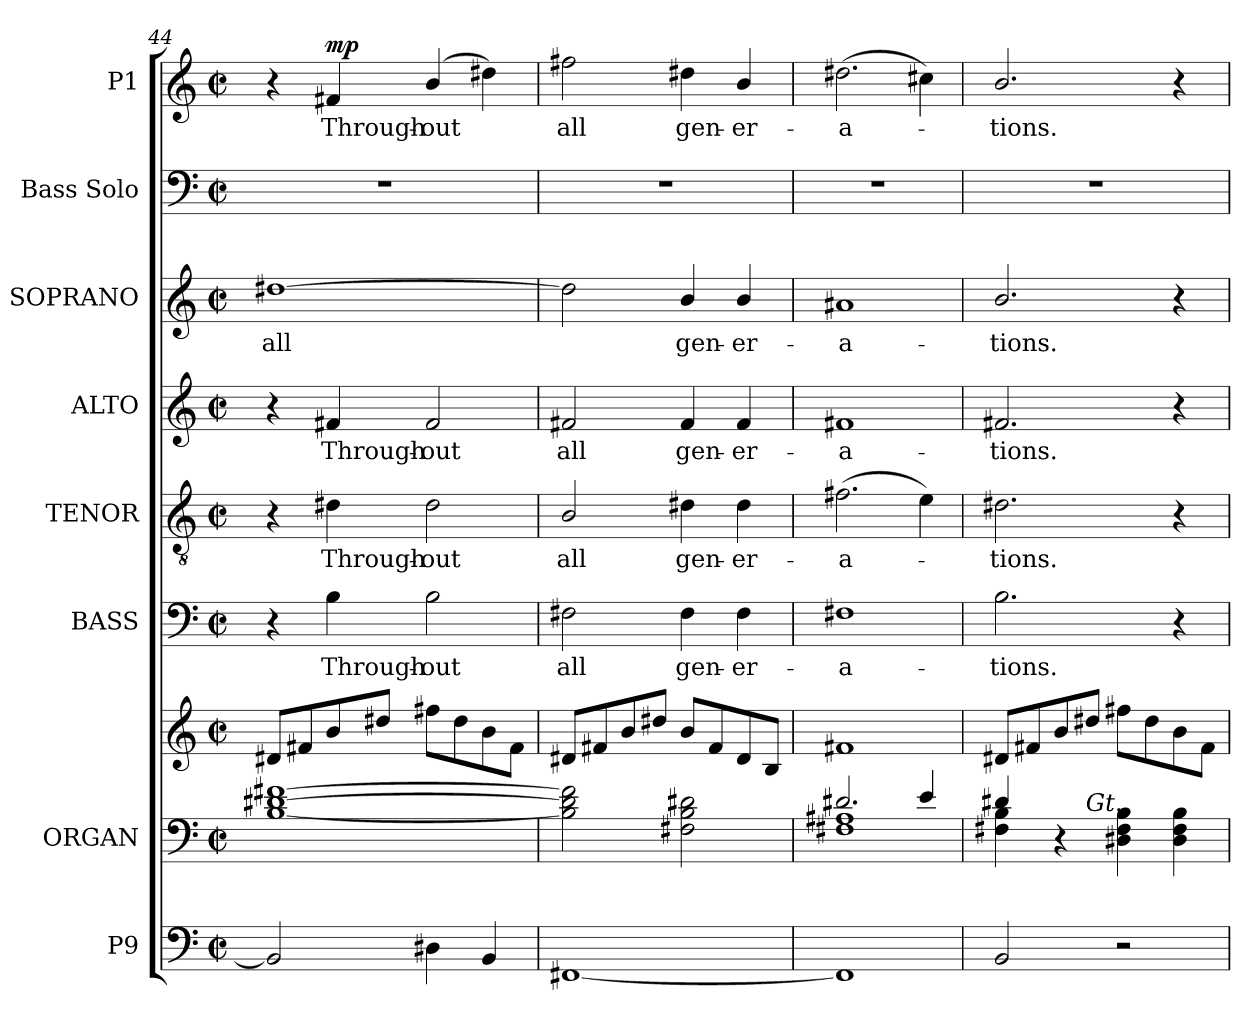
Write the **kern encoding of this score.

**kern	**kern	**kern	**kern	**text	**kern	**text	**kern	**text	**kern	**text	**kern	**kern	**text	**dynam
*part8	*part7	*part7	*part6	*part6	*part5	*part5	*part4	*part4	*part3	*part3	*part2	*part1	*part1	*part1
*staff9	*staff8	*staff7	*staff6	*staff6	*staff5	*staff5	*staff4	*staff4	*staff3	*staff3	*staff2	*staff1	*staff1	*staff1
*I"P9	*I"ORGAN	*	*I"BASS	*	*I"TENOR	*	*I"ALTO	*	*I"SOPRANO	*	*I"Bass Solo	*I"P1	*	*
!!LO:LB:g=z
*clefF4	*clefF4	*clefG2	*clefF4	*	*clefGv2	*	*clefG2	*	*clefG2	*	*clefF4	*clefG2	*	*
*	*	*	*	*	*ITrd7c12	*	*	*	*	*	*	*	*	*
*k[]	*k[]	*k[]	*k[]	*	*k[]	*	*k[]	*	*k[]	*	*k[]	*k[]	*	*
*C:	*C:	*C:	*C:	*	*C:	*	*C:	*	*C:	*	*C:	*C:	*	*
*M2/2	*M2/2	*M2/2	*M2/2	*	*M2/2	*	*M2/2	*	*M2/2	*	*M2/2	*M2/2	*	*
*met(c|)	*met(c|)	*met(c|)	*met(c|)	*	*met(c|)	*	*met(c|)	*	*met(c|)	*	*met(c|)	*met(c|)	*	*
=44	=44	=44	=44	=44	=44	=44	=44	=44	=44	=44	=44	=44	=44	=44
!	!	!	!	!	!	!	!	!	!	!LO:LY:b:color=#000000	!	!	!	!
2BBi/]	[1Bi [1d#Xi [1f#i	8d#Xi/L	4r	.	4r	.	4r	.	[1dd#Xi	all	1r	4r	.	.
.	.	8f#i/	.	.	.	.	.	.	.	.	.	.	.	.
!	!	!	!	!LO:LY:b:color=#000000	!	!	!	!	!	!	!	!	!	!
!	!	!	!	!	!	!LO:LY:b:color=#000000	!	!	!	!	!	!	!	!
!	!	!	!	!	!	!	!	!LO:LY:b:color=#000000	!	!	!	!	!	!
!	!	!	!	!	!	!	!	!	!	!	!	!	!LO:LY:b:color=#000000	!
.	.	8bi/	4Bi\	Through-	4D#Xi\	Through-	4f#i/	Through-	.	.	.	4f#i/	Through-	mp
.	.	8dd#Xi/J	.	.	.	.	.	.	.	.	.	.	.	.
!	!	!	!	!LO:LY:b:color=#000000	!	!	!	!	!	!	!	!	!	!
!	!	!	!	!	!	!LO:LY:b:color=#000000	!	!	!	!	!	!	!	!
!	!	!	!	!	!	!	!	!LO:LY:b:color=#000000	!	!	!	!	!	!
!	!	!	!	!	!	!	!	!	!	!	!	!	!LO:LY:b:color=#000000	!
4D#Xi\	.	8ff#i\L	2Bi\	-out	2D#i\	-out	2f#i/	-out	.	.	.	(4bi/	-out	.
.	.	8dd#i\	.	.	.	.	.	.	.	.	.	.	.	.
4BBi/	.	8bi\	.	.	.	.	.	.	.	.	.	4dd#Xi\)	.	.
.	.	8f#i\J	.	.	.	.	.	.	.	.	.	.	.	.
=45	=45	=45	=45	=45	=45	=45	=45	=45	=45	=45	=45	=45	=45	=45
!	!	!	!	!LO:LY:b:color=#000000	!	!	!	!	!	!	!	!	!	!
!	!	!	!	!	!	!LO:LY:b:color=#000000	!	!	!	!	!	!	!	!
!	!	!	!	!	!	!	!	!LO:LY:b:color=#000000	!	!	!	!	!	!
!	!	!	!	!	!	!	!	!	!	!	!	!	!LO:LY:b:color=#000000	!
[1FF#i	2Bi\] 2d#i] 2f#i]	8d#Xi/L	2F#i\	all	2BBi/	all	2f#i/	all	2dd#i\]	.	1r	2ff#i\	all	.
.	.	8f#i/	.	.	.	.	.	.	.	.	.	.	.	.
.	.	8bi/	.	.	.	.	.	.	.	.	.	.	.	.
.	.	8dd#Xi/J	.	.	.	.	.	.	.	.	.	.	.	.
!	!	!	!	!LO:LY:b:color=#000000	!	!	!	!	!	!	!	!	!	!
!	!	!	!	!	!	!LO:LY:b:color=#000000	!	!	!	!	!	!	!	!
!	!	!	!	!	!	!	!	!LO:LY:b:color=#000000	!	!	!	!	!	!
!	!	!	!	!	!	!	!	!	!	!LO:LY:b:color=#000000	!	!	!	!
!	!	!	!	!	!	!	!	!	!	!	!	!	!LO:LY:b:color=#000000	!
.	2F#i\ 2Bi 2d#Xi	8bi/L	4F#i\	gen-	4D#Xi\	gen-	4f#i/	gen-	4bi/	gen-	.	4dd#Xi\	gen-	.
.	.	8f#i/	.	.	.	.	.	.	.	.	.	.	.	.
!	!	!	!	!LO:LY:b:color=#000000	!	!	!	!	!	!	!	!	!	!
!	!	!	!	!	!	!LO:LY:b:color=#000000	!	!	!	!	!	!	!	!
!	!	!	!	!	!	!	!	!LO:LY:b:color=#000000	!	!	!	!	!	!
!	!	!	!	!	!	!	!	!	!	!LO:LY:b:color=#000000	!	!	!	!
!	!	!	!	!	!	!	!	!	!	!	!	!	!LO:LY:b:color=#000000	!
.	.	8d#i/	4F#i\	-er-	4D#i\	-er-	4f#i/	-er-	4bi/	-er-	.	4bi/	-er-	.
.	.	8Bi/J	.	.	.	.	.	.	.	.	.	.	.	.
=46	=46	=46	=46	=46	=46	=46	=46	=46	=46	=46	=46	=46	=46	=46
*	*^	*	*	*	*	*	*	*	*	*	*	*	*	*
!	!	!	!	!	!LO:LY:b:color=#000000	!	!	!	!	!	!	!	!	!	!
!	!	!	!	!	!	!	!LO:LY:b:color=#000000	!	!	!	!	!	!	!	!
!	!	!	!	!	!	!	!	!	!LO:LY:b:color=#000000	!	!	!	!	!	!
!	!	!	!	!	!	!	!	!	!	!	!LO:LY:b:color=#000000	!	!	!	!
!	!	!	!	!	!	!	!	!	!	!	!	!	!	!LO:LY:b:color=#000000	!
1FF#i]	2.d#Xi/	1F#i 1A#Xi	1f#i	1F#i	-a-	(2.F#i\	-a-	1f#i	-a-	1a#Xi	-a-	1r	(2.dd#Xi\	-a-	.
.	4ei/	.	.	.	.	4Ei\)	.	.	.	.	.	.	4cc#Xi\)	.	.
=47	=47	=47	=47	=47	=47	=47	=47	=47	=47	=47	=47	=47	=47	=47	=47
!	!	!	!	!	!LO:LY:b:color=#000000	!	!	!	!	!	!	!	!	!	!
!	!	!	!	!	!	!	!LO:LY:b:color=#000000	!	!	!	!	!	!	!	!
!	!	!	!	!	!	!	!	!	!LO:LY:b:color=#000000	!	!	!	!	!	!
!	!	!	!	!	!	!	!	!	!	!	!LO:LY:b:color=#000000	!	!	!	!
!	!	!	!	!	!	!	!	!	!	!	!	!	!	!LO:LY:b:color=#000000	!
*	*	*^	*	*	*	*	*	*	*	*	*	*	*	*	*
2BBi/	4d#Xi/	4F#i\ 4Bi	4.ryy	8d#Xi/L	2.Bi\	-tions.	2.D#Xi\	-tions.	2.f#i/	-tions.	2.bi/	-tions.	1r	2.bi/	-tions.	.
.	.	.	.	8f#i/	.	.	.	.	.	.	.	.	.	.	.	.
.	4r	2.ryy	.	8bi/	.	.	.	.	.	.	.	.	.	.	.	.
!	!	!	!LO:TX:a:i:t=Gt.	!	!	!	!	!	!	!	!	!	!	!	!	!
.	.	.	2ryy	8dd#Xi/J	.	.	.	.	.	.	.	.	.	.	.	.
2r	4D#Xi\ 4F#i 4Bi	.	.	8ff#i\L	.	.	.	.	.	.	.	.	.	.	.	.
.	.	.	.	8dd#i\	.	.	.	.	.	.	.	.	.	.	.	.
.	4D#i\ 4F#i 4Bi	.	.	8bi\	4r	.	4r	.	4r	.	4r	.	.	4r	.	.
.	.	.	8ryy	8f#i\J	.	.	.	.	.	.	.	.	.	.	.	.
*	*v	*v	*v	*	*	*	*	*	*	*	*	*	*	*	*	*
=	=	=	=	=	=	=	=	=	=	=	=	=	=	=
*-	*-	*-	*-	*-	*-	*-	*-	*-	*-	*-	*-	*-	*-	*-
